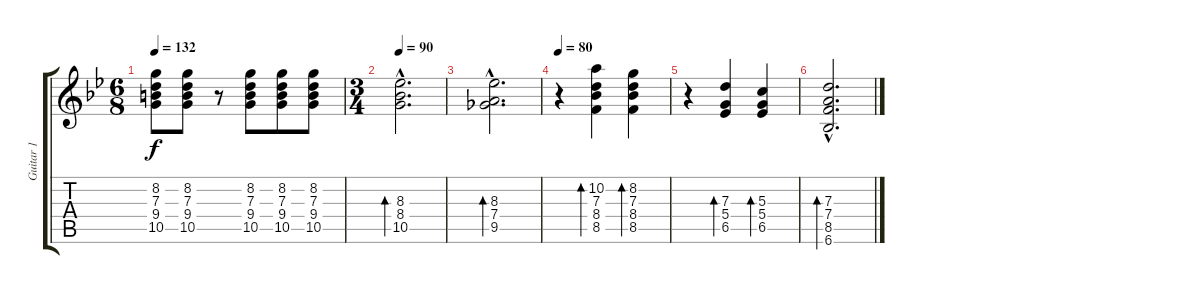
\track ("Guitar 1" "Guitar 1") {instrument electricguitarjazz}
\staff {score tabs}
\tuning (E4 B3 G3 D3 A2 E2) {hide}
\ts (6 8)
\tempo 132
\clef g2
\ks bb
(8.2 7.3 9.4 10.5).8{dy f} (8.2 7.3 9.4 10.5).8 r.8 (8.2 7.3 9.4 10.5).8 (8.2 7.3 9.4 10.5).8 (8.2 7.3 9.4 10.5).8 |
\ts (3 4)
\tempo 90
(8.3{hac} 8.4{hac} 10.5{hac}).2{d bd 240} |
(8.3{hac} 7.4{hac} 9.5{hac}).2{d bd 240} |
\tempo 80
r.4 (10.2 7.3 8.4 8.5).4{bd 480} (8.2 7.3 8.4 8.5).4{bd 480} |
r.4 (7.3 5.4 6.5).4{bd 480} (5.3 5.4 6.5).4{bd 480} |
(7.3{hac} 7.4{hac} 8.5{hac} 6.6{hac}).2{d bd 480}
